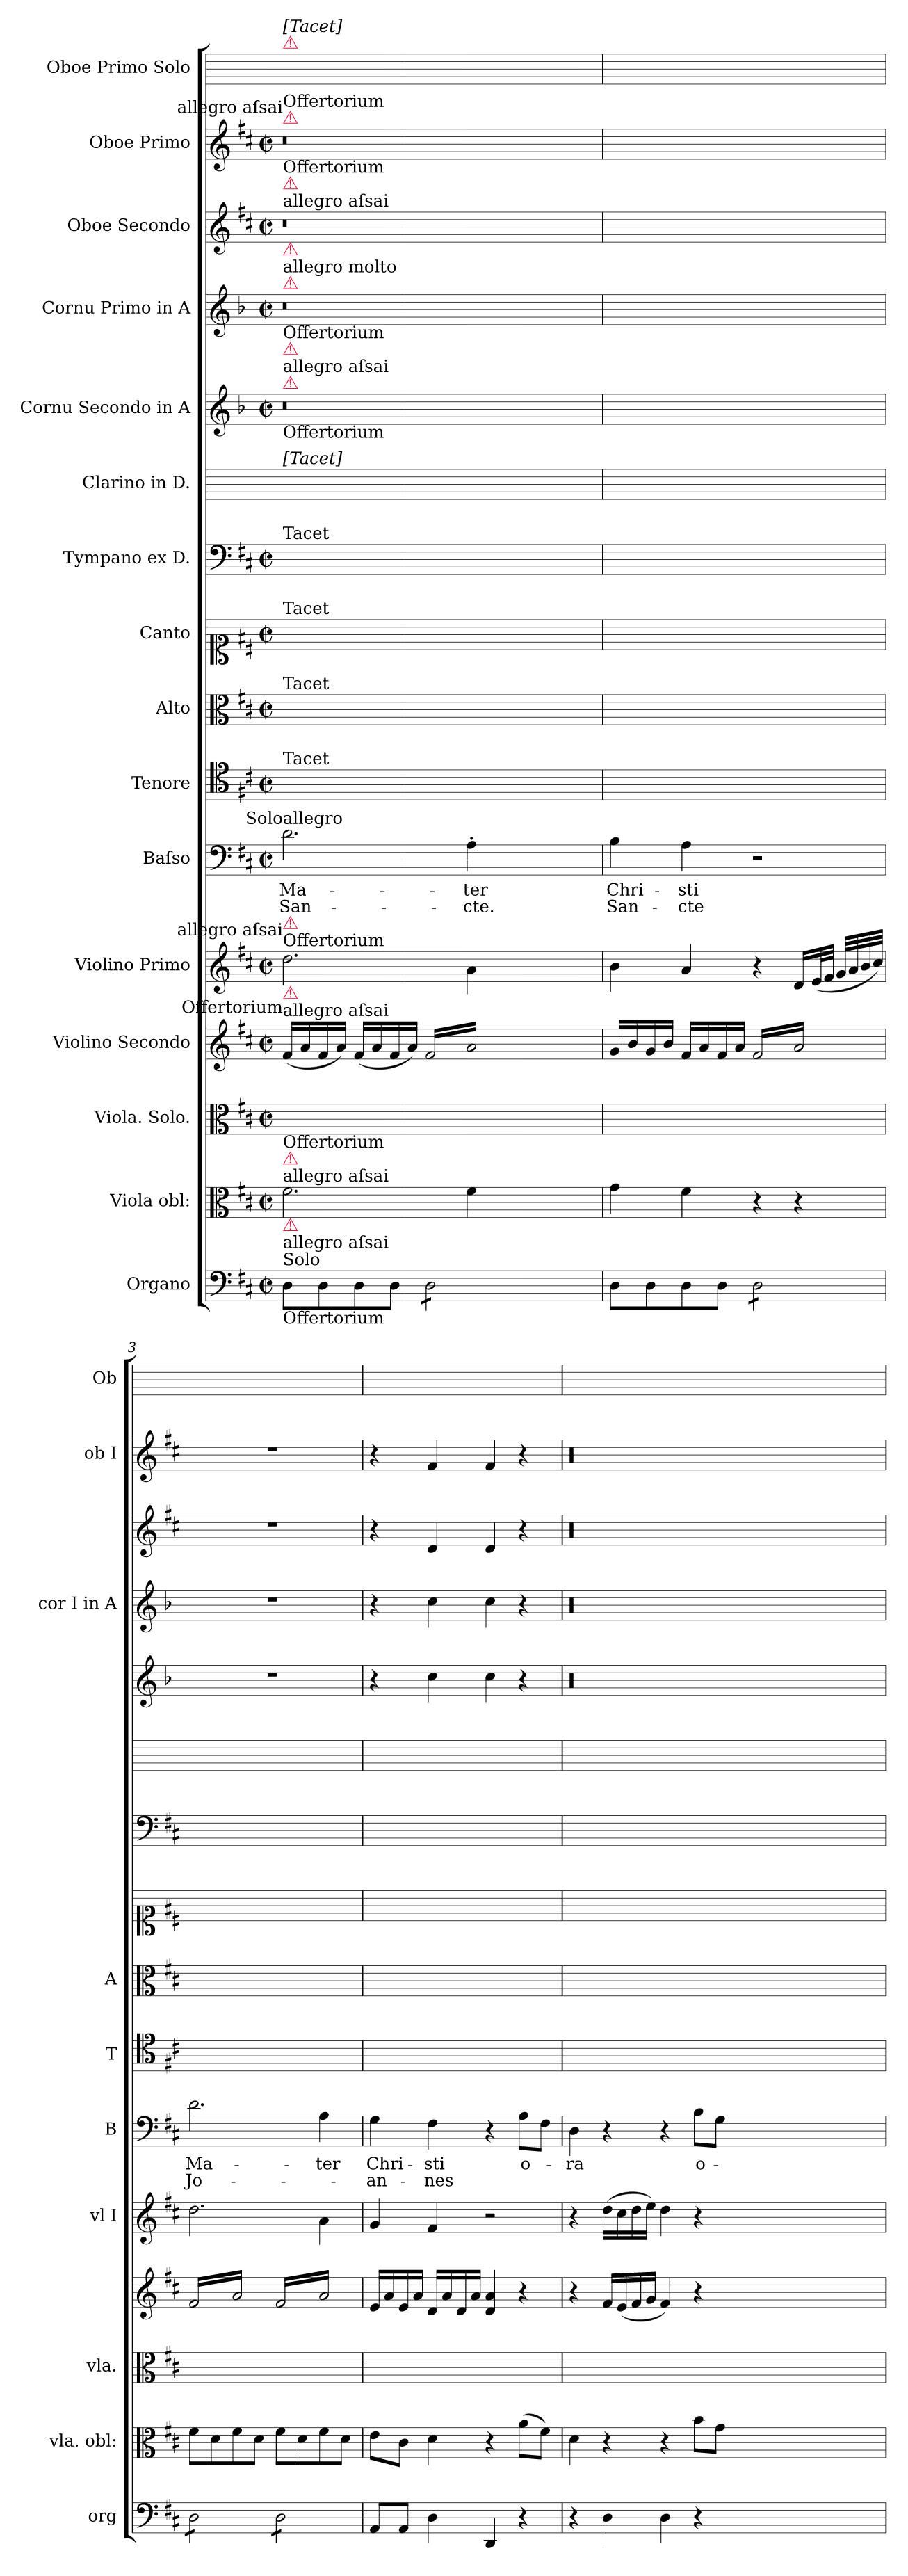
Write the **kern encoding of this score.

**kern	**kern	**kern	**kern	**kern	**dynam	**kern	**text	**text	**kern	**kern	**kern	**kern	**kern	**kern	**kern	**kern	**kern	**kern
*part16	*part15	*part14	*part13	*part12	*part12	*part11	*part11	*part11	*part10	*part9	*part8	*part7	*part6	*part5	*part4	*part3	*part2	*part1
*staff16	*staff15	*staff14	*staff13	*staff12	*staff12	*staff11	*staff11	*staff11	*staff10	*staff9	*staff8	*staff7	*staff6	*staff5	*staff4	*staff3	*staff2	*staff1
*I"Organo	*I"Viola obl:	*I"Viola. Solo.	*I"Violino Secondo	*I"Violino Primo	*	*I"Baſso	*	*	*I"Tenore	*I"Alto	*I"Canto	*I"Tympano ex D.	*I"Clarino in D.	*I"Cornu Secondo in A	*I"Cornu Primo in A	*I"Oboe Secondo	*I"Oboe Primo	*I"Oboe Primo Solo
*I'org	*I'vla. obl:	*I'vla.	*	*I'vl I	*	*I'B	*	*	*I'T	*I'A	*	*	*	*	*I'cor I in A	*	*I'ob I	*I'Ob
*clefF4	*clefC3	*clefC3	*clefG2	*clefG2	*	*clefF4	*	*	*clefC4	*clefC3	*clefC1	*clefF4	*	*clefG2	*clefG2	*clefG2	*clefG2	*
*	*	*	*	*	*	*	*	*	*	*	*	*	*	*ITrd2c3	*ITrd2c3	*	*	*
*k[f#c#]	*k[f#c#]	*k[f#c#]	*k[f#c#]	*k[f#c#]	*	*k[f#c#]	*	*	*k[f#c#]	*k[f#c#]	*k[f#c#]	*k[f#c#]	*	*k[f#c#]	*k[f#c#]	*k[f#c#]	*k[f#c#]	*
*D:	*D:	*D:	*D:	*D:	*	*D:	*	*	*D:	*D:	*D:	*D:	*	*D:	*D:	*D:	*D:	*
*M2/2	*M2/2	*M2/2	*M2/2	*M2/2	*	*M2/2	*	*	*M2/2	*M2/2	*M2/2	*M2/2	*	*M2/2	*M2/2	*M2/2	*M2/2	*
*met(c|)	*met(c|)	*met(c|)	*met(c|)	*met(c|)	*	*met(c|)	*	*	*met(c|)	*met(c|)	*met(c|)	*met(c|)	*	*met(c|)	*met(c|)	*met(c|)	*met(c|)	*
=1	=1	=1	=1	=1	=1	=1	=1	=1	=1	=1	=1	=1	=1	=1	=1	=1	=1	=1
!	!	!	!	!	!	!	!	!	!	!	!	!	!	!	!	!	!	!LO:TX:a:color=crimson:t=⚠
!	!	!	!	!	!	!	!	!	!	!	!	!	!	!	!	!	!	!LO:TX:a:t=[Tacet]
!	!	!	!	!	!	!	!	!	!	!	!	!	!	!	!	!	!LO:TX:a:rj:t=allegro aſsai	!
!	!	!	!	!	!	!	!	!	!	!	!	!	!	!	!	!	!LO:TX:a:color=crimson:t=⚠	!
!	!	!	!	!	!	!	!	!	!	!	!	!	!	!	!	!	!LO:TX:a:t=Offertorium	!
!	!	!	!	!	!	!	!	!	!	!	!	!	!	!	!	!LO:TX:a:t=allegro aſsai	!	!
!	!	!	!	!	!	!	!	!	!	!	!	!	!	!	!	!LO:TX:a:color=crimson:t=⚠	!	!
!	!	!	!	!	!	!	!	!	!	!	!	!	!	!	!	!LO:TX:a:t=Offertorium	!	!
!	!	!	!	!	!	!	!	!	!	!	!	!	!	!	!LO:TX:a:color=crimson:t=⚠	!	!	!
!	!	!	!	!	!	!	!	!	!	!	!	!	!	!	!LO:TX:a:t=allegro molto	!	!	!
!	!	!	!	!	!	!	!	!	!	!	!	!	!	!	!LO:TX:a:color=crimson:t=⚠	!	!	!
!	!	!	!	!	!	!	!	!	!	!	!	!	!	!	!LO:TX:b:t=Offertorium	!	!	!
!	!	!	!	!	!	!	!	!	!	!	!	!	!	!LO:TX:a:color=crimson:t=⚠	!	!	!	!
!	!	!	!	!	!	!	!	!	!	!	!	!	!	!LO:TX:a:t=allegro aſsai	!	!	!	!
!	!	!	!	!	!	!	!	!	!	!	!	!	!	!LO:TX:a:color=crimson:t=⚠	!	!	!	!
!	!	!	!	!	!	!	!	!	!	!	!	!	!	!LO:TX:b:t=Offertorium	!	!	!	!
!	!	!	!	!	!	!	!	!	!	!	!	!	!LO:TX:a:t=[Tacet]	!	!	!	!	!
!	!	!	!	!	!	!	!	!	!	!	!	!LO:TX:a:t=Tacet	!	!	!	!	!	!
!	!	!	!	!	!	!	!	!	!	!	!LO:TX:a:t=Tacet	!	!	!	!	!	!	!
!	!	!	!	!	!	!	!	!	!	!LO:TX:a:t=Tacet	!	!	!	!	!	!	!	!
!	!	!	!	!	!	!	!	!	!LO:TX:a:t=Tacet	!	!	!	!	!	!	!	!	!
!	!	!	!	!	!	!LO:TX:a:t=allegro	!	!	!	!	!	!	!	!	!	!	!	!
!	!	!	!	!	!	!LO:TX:a:rj:t=Solo	!	!	!	!	!	!	!	!	!	!	!	!
!	!	!	!	!LO:TX:a:t=Offertorium	!	!	!	!	!	!	!	!	!	!	!	!	!	!
!	!	!	!	!LO:TX:a:color=crimson:t=⚠	!	!	!	!	!	!	!	!	!	!	!	!	!	!
!	!	!	!	!LO:TX:a:rj:t=allegro aſsai	!	!	!	!	!	!	!	!	!	!	!	!	!	!
!	!	!	!LO:TX:a:rj:t=Offertorium	!	!	!	!	!	!	!	!	!	!	!	!	!	!	!
!	!	!	!LO:TX:a:t=allegro aſsai	!	!	!	!	!	!	!	!	!	!	!	!	!	!	!
!	!	!	!LO:TX:a:color=crimson:t=⚠	!	!	!	!	!	!	!	!	!	!	!	!	!	!	!
!	!LO:TX:a:t=allegro aſsai	!	!	!	!	!	!	!	!	!	!	!	!	!	!	!	!	!
!	!LO:TX:a:color=crimson:t=⚠	!	!	!	!	!	!	!	!	!	!	!	!	!	!	!	!	!
!	!LO:TX:a:t=Offertorium	!	!	!	!	!	!	!	!	!	!	!	!	!	!	!	!	!
!LO:TX:a:t=Solo	!	!	!	!	!	!	!	!	!	!	!	!	!	!	!	!	!	!
!LO:TX:a:t=allegro aſsai	!	!	!	!	!	!	!	!	!	!	!	!	!	!	!	!	!	!
!LO:TX:a:color=crimson:t=⚠	!	!	!	!	!	!	!	!	!	!	!	!	!	!	!	!	!	!
!LO:TX:b:t=Offertorium	!	!	!	!	!	!	!	!	!	!	!	!	!	!	!	!	!	!
!	!	!	!	!	!LO:DY:a	!	!	!	!	!	!	!	!	!	!	!	!	!
8D\L	2.f#\	1ryy	(16f#/LL	2.dd\	mezzo forte	2.d\	Ma-	San-	1ryy	1ryy	1ryy	1ryy	1ryy	0r	0r	0r	0r	1ryy
.	.	.	16a/	.	.	.	.	.	.	.	.	.	.	.	.	.	.	.
8D\	.	.	16f#/	.	.	.	.	.	.	.	.	.	.	.	.	.	.	.
.	.	.	16a/JJ)	.	.	.	.	.	.	.	.	.	.	.	.	.	.	.
8D\	.	.	(16f#/LL	.	.	.	.	.	.	.	.	.	.	.	.	.	.	.
.	.	.	16a/	.	.	.	.	.	.	.	.	.	.	.	.	.	.	.
8D\J	.	.	16f#/	.	.	.	.	.	.	.	.	.	.	.	.	.	.	.
.	.	.	16a/JJ)	.	.	.	.	.	.	.	.	.	.	.	.	.	.	.
*tremolo	*	*	*	*	*	*	*	*	*	*	*	*	*	*	*	*	*	*
*	*	*	*tremolo	*	*	*	*	*	*	*	*	*	*	*	*	*	*	*
8D\L	.	.	(16f#/LL	.	.	.	.	.	.	.	.	.	.	.	.	.	.	.
.	.	.	16a/)	.	.	.	.	.	.	.	.	.	.	.	.	.	.	.
8D\	.	.	16f#/	.	.	.	.	.	.	.	.	.	.	.	.	.	.	.
.	.	.	16a/)	.	.	.	.	.	.	.	.	.	.	.	.	.	.	.
8D\	4f#\	.	16f#/	4a\	.	4A'\	-ter	-cte.	.	.	.	.	.	.	.	.	.	.
.	.	.	16a/)	.	.	.	.	.	.	.	.	.	.	.	.	.	.	.
8D\J	.	.	16f#/	.	.	.	.	.	.	.	.	.	.	.	.	.	.	.
*Xtremolo	*	*	*	*	*	*	*	*	*	*	*	*	*	*	*	*	*	*
.	.	.	16a/)JJ	.	.	.	.	.	.	.	.	.	.	.	.	.	.	.
*	*	*	*Xtremolo	*	*	*	*	*	*	*	*	*	*	*	*	*	*	*
1ryy	1ryy	1ryy	1ryy	1ryy	.	1ryy	.	.	1ryy	1ryy	1ryy	1ryy	1ryy	.	.	.	.	1ryy
.	.	.	.	.	.	.	.	.	.	.	.	.	.	.	.	.	.	.
.	.	.	.	.	.	.	.	.	.	.	.	.	.	.	.	.	.	.
.	.	.	.	.	.	.	.	.	.	.	.	.	.	.	.	.	.	.
=2	=2	=2	=2	=2	=2	=2	=2	=2	=2	=2	=2	=2	=2	=2	=2	=2	=2	=2
!	!	!	!	!	!	!	!	!LO:LY:i	!	!	!	!	!	!	!	!	!	!
8D\L	4g\	1ryy	16g/LL	4b\	.	4B\	Chri-	San-	1ryy	1ryy	1ryy	1ryy	1ryy	1ryy	1ryy	1ryy	1ryy	1ryy
.	.	.	16b/	.	.	.	.	.	.	.	.	.	.	.	.	.	.	.
8D\	.	.	16g/	.	.	.	.	.	.	.	.	.	.	.	.	.	.	.
.	.	.	16b/JJ	.	.	.	.	.	.	.	.	.	.	.	.	.	.	.
!	!	!	!	!	!	!	!	!LO:LY:i	!	!	!	!	!	!	!	!	!	!
8D\	4f#\	.	16f#/LL	4a/	.	4A\	-sti	-cte	.	.	.	.	.	.	.	.	.	.
.	.	.	16a/	.	.	.	.	.	.	.	.	.	.	.	.	.	.	.
8D\J	.	.	16f#/	.	.	.	.	.	.	.	.	.	.	.	.	.	.	.
.	.	.	16a/JJ	.	.	.	.	.	.	.	.	.	.	.	.	.	.	.
*tremolo	*	*	*	*	*	*	*	*	*	*	*	*	*	*	*	*	*	*
*	*	*	*tremolo	*	*	*	*	*	*	*	*	*	*	*	*	*	*	*
8D\L	4r	.	16f#/LL	4r	.	2r	.	.	.	.	.	.	.	.	.	.	.	.
.	.	.	16a/	.	.	.	.	.	.	.	.	.	.	.	.	.	.	.
8D\	.	.	16f#/	.	.	.	.	.	.	.	.	.	.	.	.	.	.	.
.	.	.	16a/	.	.	.	.	.	.	.	.	.	.	.	.	.	.	.
8D\	4r	.	16f#/	16d/LL	.	.	.	.	.	.	.	.	.	.	.	.	.	.
.	.	.	16a/	(32e/L	.	.	.	.	.	.	.	.	.	.	.	.	.	.
.	.	.	.	32f#/JJJ	.	.	.	.	.	.	.	.	.	.	.	.	.	.
8D\J	.	.	16f#/	32g/LLL	.	.	.	.	.	.	.	.	.	.	.	.	.	.
.	.	.	.	32a/	.	.	.	.	.	.	.	.	.	.	.	.	.	.
.	.	.	16a/JJ	32b/	.	.	.	.	.	.	.	.	.	.	.	.	.	.
.	.	.	.	32cc#/JJJ)	.	.	.	.	.	.	.	.	.	.	.	.	.	.
=3	=3	=3	=3	=3	=3	=3	=3	=3	=3	=3	=3	=3	=3	=3	=3	=3	=3	=3
8D\L	8f#\L	1ryy	16f#/LL	2.dd\	.	2.d\	Ma-	Jo-	1ryy	1ryy	1ryy	1ryy	1ryy	1r	1r	1r	1r	1ryy
.	.	.	16a/	.	.	.	.	.	.	.	.	.	.	.	.	.	.	.
8D\	8d\	.	16f#/	.	.	.	.	.	.	.	.	.	.	.	.	.	.	.
.	.	.	16a/	.	.	.	.	.	.	.	.	.	.	.	.	.	.	.
8D\	8f#\	.	16f#/	.	.	.	.	.	.	.	.	.	.	.	.	.	.	.
.	.	.	16a/	.	.	.	.	.	.	.	.	.	.	.	.	.	.	.
8D\J	8d\J	.	16f#/	.	.	.	.	.	.	.	.	.	.	.	.	.	.	.
.	.	.	16a/JJ	.	.	.	.	.	.	.	.	.	.	.	.	.	.	.
8D\L	8f#\L	.	16f#/LL	.	.	.	.	.	.	.	.	.	.	.	.	.	.	.
.	.	.	16a/	.	.	.	.	.	.	.	.	.	.	.	.	.	.	.
8D\	8d\	.	16f#/	.	.	.	.	.	.	.	.	.	.	.	.	.	.	.
.	.	.	16a/	.	.	.	.	.	.	.	.	.	.	.	.	.	.	.
8D\	8f#\	.	16f#/	4a\	.	4A\	-ter	.	.	.	.	.	.	.	.	.	.	.
.	.	.	16a/	.	.	.	.	.	.	.	.	.	.	.	.	.	.	.
8D\J	8d\J	.	16f#/	.	.	.	.	.	.	.	.	.	.	.	.	.	.	.
*Xtremolo	*	*	*	*	*	*	*	*	*	*	*	*	*	*	*	*	*	*
.	.	.	16a/JJ	.	.	.	.	.	.	.	.	.	.	.	.	.	.	.
*	*	*	*Xtremolo	*	*	*	*	*	*	*	*	*	*	*	*	*	*	*
=4	=4	=4	=4	=4	=4	=4	=4	=4	=4	=4	=4	=4	=4	=4	=4	=4	=4	=4
8AA/L	8e\L	1ryy	16e/LL	4g/	.	4G\	Chri-	-an-	1ryy	1ryy	1ryy	1ryy	1ryy	4r	4r	4r	4r	1ryy
.	.	.	16a/	.	.	.	.	.	.	.	.	.	.	.	.	.	.	.
8AA/J	8c#\J	.	16e/	.	.	.	.	.	.	.	.	.	.	.	.	.	.	.
.	.	.	16a/JJ	.	.	.	.	.	.	.	.	.	.	.	.	.	.	.
4D\	4d\	.	16d/LL	4f#/	.	4F#\	-sti	-nes	.	.	.	.	.	4a\	4a\	4d/	4f#/	.
.	.	.	16a/	.	.	.	.	.	.	.	.	.	.	.	.	.	.	.
.	.	.	16d/	.	.	.	.	.	.	.	.	.	.	.	.	.	.	.
.	.	.	16a/JJ	.	.	.	.	.	.	.	.	.	.	.	.	.	.	.
4DD/	4r	.	4d/ 4a/	2r	.	4r	.	.	.	.	.	.	.	4a\	4a\	4d/	4f#/	.
4r	(8a\L	.	4r	.	.	8A\L	o-	.	.	.	.	.	.	4r	4r	4r	4r	.
.	8f#\J)	.	.	.	.	8F#\J	.	.	.	.	.	.	.	.	.	.	.	.
=5	=5	=5	=5	=5	=5	=5	=5	=5	=5	=5	=5	=5	=5	=5	=5	=5	=5	=5
4r	4d\	1ryy	4r	4r	.	4D\	-ra	.	1ryy	1ryy	1ryy	1ryy	1ryy	00r	00r	00r	00r	1ryy
4D\	4r	.	16f#/LL	(16dd\LL	.	4r	.	.	.	.	.	.	.	.	.	.	.	.
.	.	.	(16e/	16cc#\	.	.	.	.	.	.	.	.	.	.	.	.	.	.
.	.	.	16f#/	16dd\	.	.	.	.	.	.	.	.	.	.	.	.	.	.
.	.	.	16g/JJ	16ee\JJ)	.	.	.	.	.	.	.	.	.	.	.	.	.	.
4D\	4r	.	4f#/)	4dd\	.	4r	.	.	.	.	.	.	.	.	.	.	.	.
!	!	!	!	!	!	!	!LO:LY:i	!	!	!	!	!	!	!	!	!	!	!
4r	8b\L	.	4r	4r	.	8B\L	o-	.	.	.	.	.	.	.	.	.	.	.
.	8g\J	.	.	.	.	8G\J	.	.	.	.	.	.	.	.	.	.	.	.
0.ryy	0.ryy	0.ryy	0.ryy	0.ryy	.	0.ryy	.	.	0.ryy	0.ryy	0.ryy	0.ryy	0.ryy	.	.	.	.	0.ryy
=	=	=	=	=	=	=	=	=	=	=	=	=	=	=	=	=	=	=
*-	*-	*-	*-	*-	*-	*-	*-	*-	*-	*-	*-	*-	*-	*-	*-	*-	*-	*-
